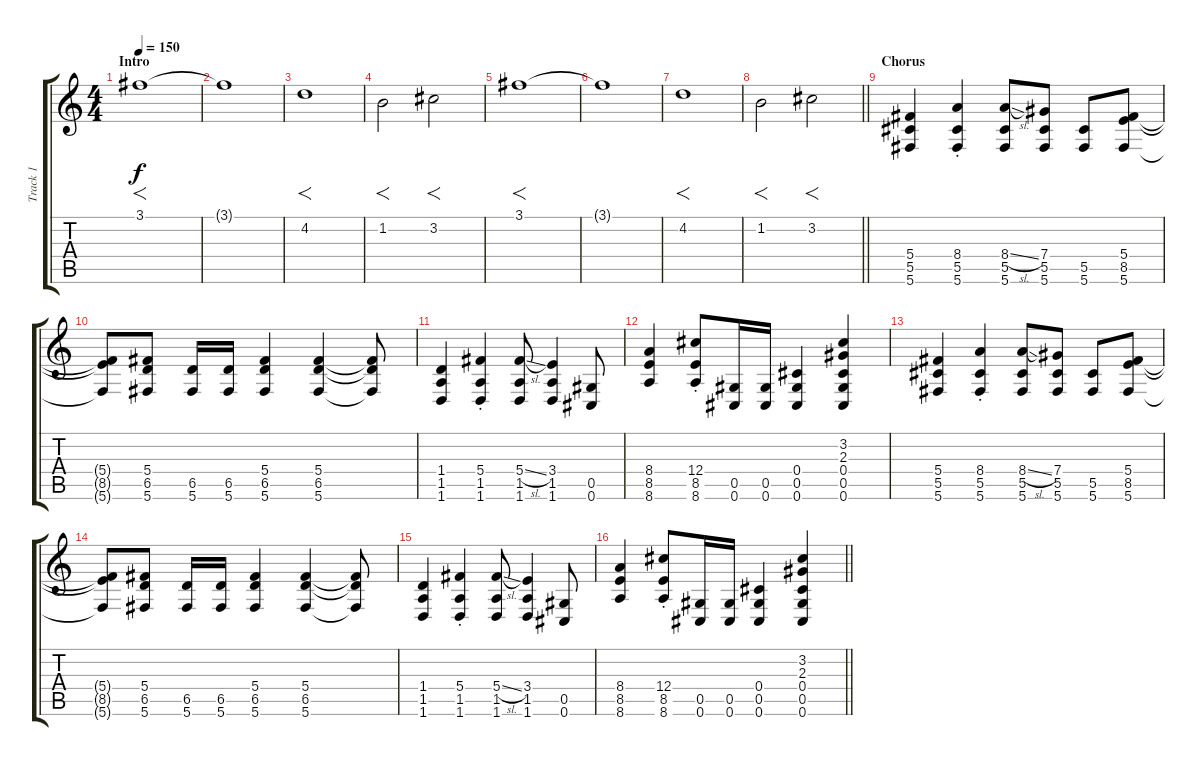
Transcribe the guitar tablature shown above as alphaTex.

\track ("Track 1" "Track 1") {instrument overdrivenguitar}
\staff {score tabs}
\tuning (Eb4 Bb3 Gb3 Db3 Ab2 Db2) {hide}
\ts (4 4)
\section ("" "Intro")
\tempo 150
\clef g2
\ks c
3.1.1{f dy f instrument overdrivenguitar} |
3.1{t}.1 |
4.2.1{f} |
1.2.2{f} 3.2.2{f} |
3.1.1{f} |
3.1{t}.1 |
4.2.1{f} |
\barLineRight lightlight
1.2.2{f} 3.2.2{f} |
\section ("" "Chorus")
(5.4 5.5 5.6).4{volume 13 balance 8} (8.4{st} 5.5 5.6).4 (8.4{sl} 5.5 5.6).8 (7.4 5.5 5.6).8 (5.5 5.6).8 (5.4 8.5 5.6).8 |
(5.4{t} 8.5{t} 5.6{t}).8 (5.4 6.5 5.6).8 (6.5 5.6).16 (6.5 5.6).16 (5.4 6.5 5.6).4 (5.4 6.5 5.6).4 (5.4{t} 6.5{t} 5.6{t}).8 |
(1.4 1.5 1.6).4 (5.4{st} 1.5 1.6).4 (5.4{sl} 1.5 1.6).8 (3.4 1.5 1.6).4 (0.5 0.6).8 |
(8.4 8.5 8.6).4 (12.4{st} 8.5 8.6).8 (0.5 0.6).16 (0.5 0.6).16 (0.4 0.5 0.6).4 (3.2 2.3 0.4 0.5 0.6).4 |
(5.4 5.5 5.6).4 (8.4{st} 5.5 5.6).4 (8.4{sl} 5.5 5.6).8 (7.4 5.5 5.6).8 (5.5 5.6).8 (5.4 8.5 5.6).8 |
(5.4{t} 8.5{t} 5.6{t}).8 (5.4 6.5 5.6).8 (6.5 5.6).16 (6.5 5.6).16 (5.4 6.5 5.6).4 (5.4 6.5 5.6).4 (5.4{t} 6.5{t} 5.6{t}).8 |
(1.4 1.5 1.6).4 (5.4{st} 1.5 1.6).4 (5.4{sl} 1.5 1.6).8 (3.4 1.5 1.6).4 (0.5 0.6).8 |
\barLineRight lightlight
(8.4 8.5 8.6).4 (12.4{st} 8.5 8.6).8 (0.5 0.6).16 (0.5 0.6).16 (0.4 0.5 0.6).4 (3.2 2.3 0.4 0.5 0.6).4
